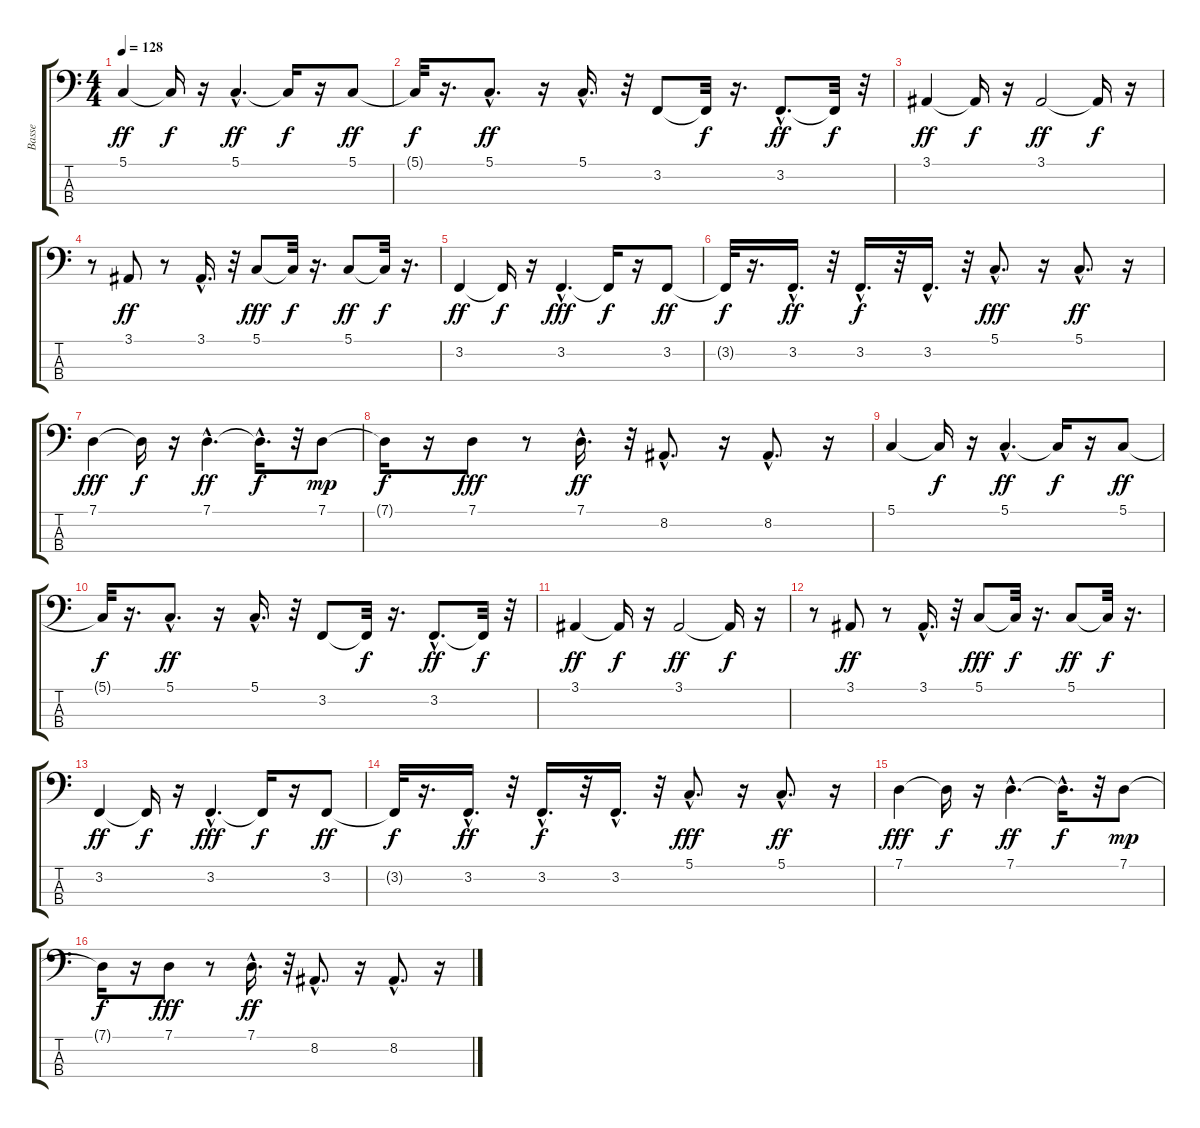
\track ("Basse" "Basse") {instrument electricbassfinger}
\staff {score tabs}
\tuning (G1 D1 A0 E0) {hide}
\ts (4 4)
\tempo 128
\clef f4
\ks c
5.1.4{dy ff} 5.1{t}.16{dy f} r.16 5.1{hac}.4{d dy ff} 5.1{t}.16{dy f} r.16 5.1.8{dy ff} |
5.1{t}.32{dy f} r.16{d} 5.1{hac}.8{d dy ff} r.16 5.1{hac}.16{d} r.32 3.2.8 3.2{t}.32{dy f} r.16{d} 3.2{hac}.8{d dy ff} 3.2{t}.32{dy f} r.32 |
3.1.4{dy ff} 3.1{t}.16{dy f} r.16 3.1.2{dy ff} 3.1{t}.16{dy f} r.16 |
r.8 3.1.8{dy ff} r.8 3.1{hac}.16{d} r.32 5.1.8{dy fff} 5.1{t}.32{dy f} r.16{d} 5.1.8{dy ff} 5.1{t}.32{dy f} r.16{d} |
3.2.4{dy ff} 3.2{t}.16{dy f} r.16 3.2{hac}.4{d dy fff} 3.2{t}.16{dy f} r.16 3.2.8{dy ff} |
3.2{t}.32{dy f} r.16{d} 3.2{hac}.16{d dy ff} r.32 3.2{hac}.16{d dy f} r.32 3.2{hac}.16{d} r.32 5.1{hac}.8{d dy fff} r.16 5.1{hac}.8{d dy ff} r.16 |
7.1.4{dy fff} 7.1{t}.16{dy f} r.16 7.1{hac}.4{d dy ff} 7.1{hac t}.16{d dy f} r.32 7.1.8{dy mp} |
7.1{t}.16{dy f} r.16 7.1.8{dy fff} r.8 7.1{hac}.16{d dy ff} r.32 8.2{hac}.8{d} r.16 8.2{hac}.8{d} r.16 |
5.1.4 5.1{t}.16{dy f} r.16 5.1{hac}.4{d dy ff} 5.1{t}.16{dy f} r.16 5.1.8{dy ff} |
5.1{t}.32{dy f} r.16{d} 5.1{hac}.8{d dy ff} r.16 5.1{hac}.16{d} r.32 3.2.8 3.2{t}.32{dy f} r.16{d} 3.2{hac}.8{d dy ff} 3.2{t}.32{dy f} r.32 |
3.1.4{dy ff} 3.1{t}.16{dy f} r.16 3.1.2{dy ff} 3.1{t}.16{dy f} r.16 |
r.8 3.1.8{dy ff} r.8 3.1{hac}.16{d} r.32 5.1.8{dy fff} 5.1{t}.32{dy f} r.16{d} 5.1.8{dy ff} 5.1{t}.32{dy f} r.16{d} |
3.2.4{dy ff} 3.2{t}.16{dy f} r.16 3.2{hac}.4{d dy fff} 3.2{t}.16{dy f} r.16 3.2.8{dy ff} |
3.2{t}.32{dy f} r.16{d} 3.2{hac}.16{d dy ff} r.32 3.2{hac}.16{d dy f} r.32 3.2{hac}.16{d} r.32 5.1{hac}.8{d dy fff} r.16 5.1{hac}.8{d dy ff} r.16 |
7.1.4{dy fff} 7.1{t}.16{dy f} r.16 7.1{hac}.4{d dy ff} 7.1{hac t}.16{d dy f} r.32 7.1.8{dy mp} |
7.1{t}.16{dy f} r.16 7.1.8{dy fff} r.8 7.1{hac}.16{d dy ff} r.32 8.2{hac}.8{d} r.16 8.2{hac}.8{d} r.16
